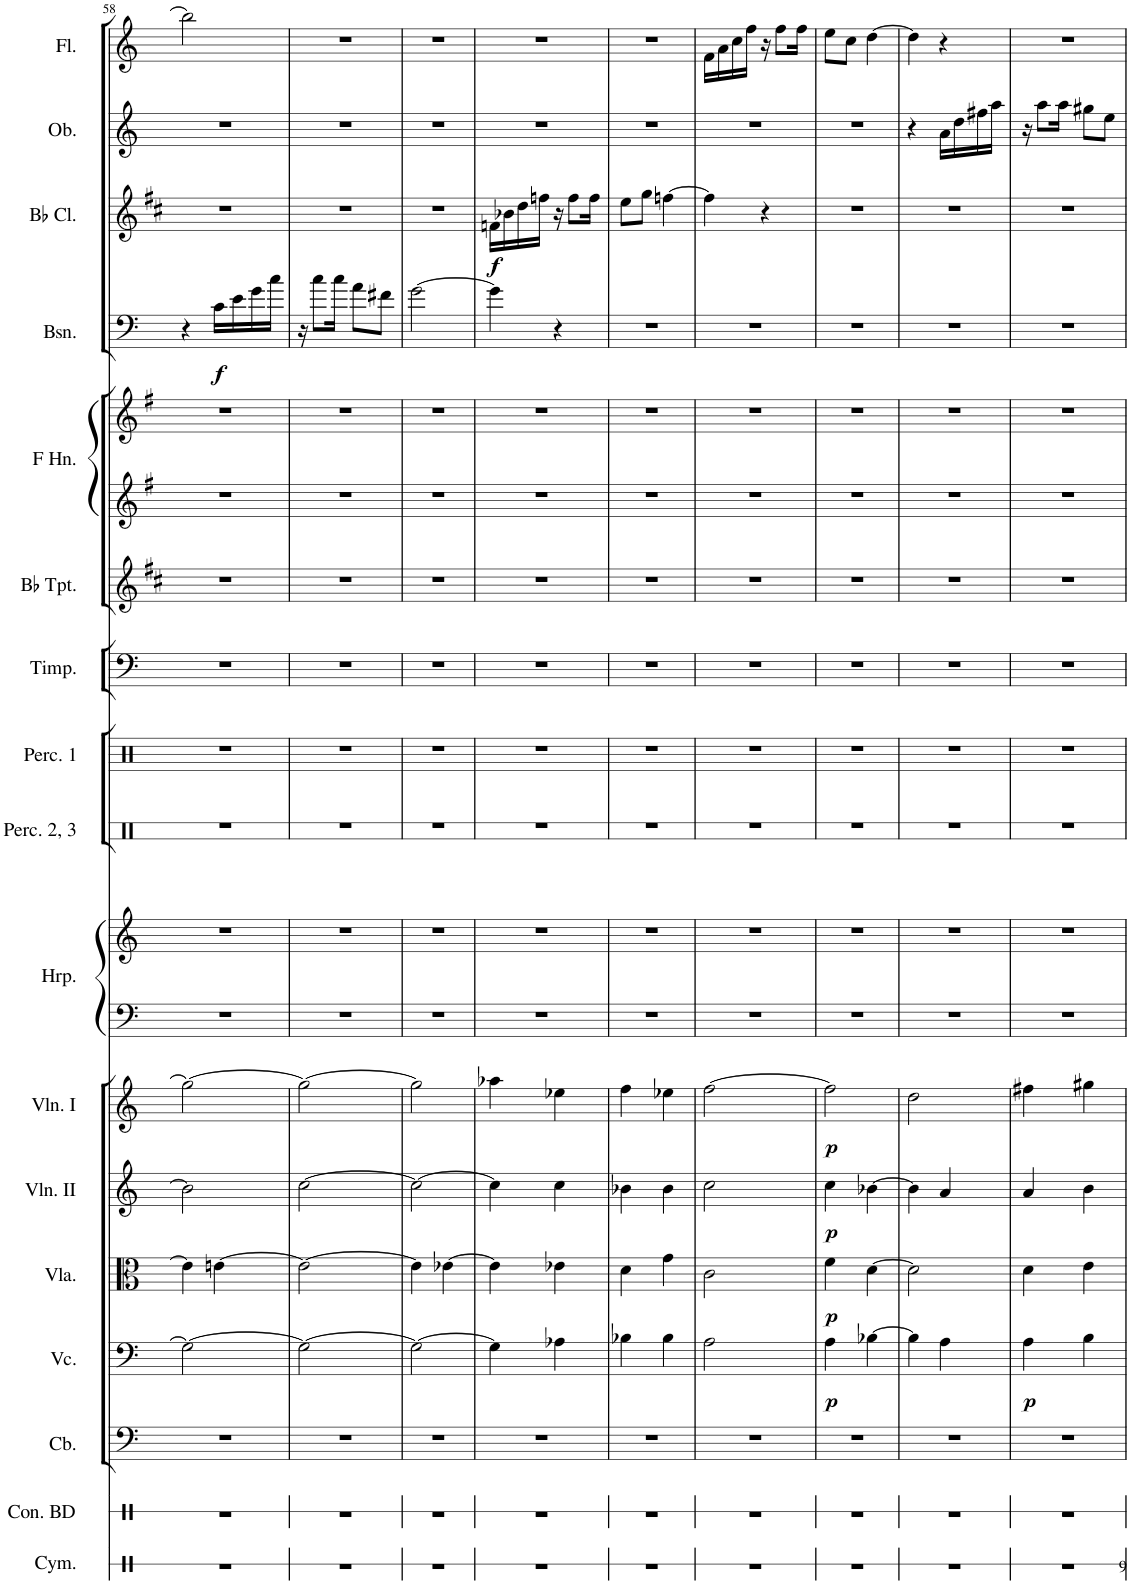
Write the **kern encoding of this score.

**kern	**kern	**kern	**kern	**dynam	**kern	**dynam	**kern	**dynam	**kern	**dynam	**kern	**kern	**kern	**kern	**kern	**kern	**kern	**kern	**kern	**dynam	**kern	**dynam	**kern	**kern
*part17	*part16	*part15	*part14	*part14	*part13	*part13	*part12	*part12	*part11	*part11	*part10	*part10	*part9	*part8	*part7	*part6	*part5	*part5	*part4	*part4	*part3	*part3	*part2	*part1
*staff19	*staff18	*staff17	*staff16	*staff16	*staff15	*staff15	*staff14	*staff14	*staff13	*staff13	*staff12	*staff11	*staff10	*staff9	*staff8	*staff7	*staff6	*staff5	*staff4	*staff4	*staff3	*staff3	*staff2	*staff1
*I"Cymbal	*I"Concert Bass Drum	*I"Contrabasses	*I"Violoncellos	*	*I"Violas	*	*I"Violins II	*	*I"Violins I	*	*I"Harp	*	*I"Percussion 2, 3	*I"Percussion 1	*I"Timpani	*I"Trumpets in Bb	*I"Horns in F	*	*I"Bassoons	*	*I"Clarinets in Bb	*	*I"Oboes	*I"Flutes
*I'Cym.	*I'Con. BD	*I'Cb.	*I'Vc.	*	*I'Vla.	*	*I'Vln. II	*	*I'Vln. I	*	*I'Hrp.	*	*I'Perc. 2, 3	*I'Perc. 1	*I'Timp.	*	*	*	*I'Bsn.	*	*	*	*I'Ob.	*I'Fl.
!!LO:PB:g=z
*clefX	*clefX	*clefF4	*clefF4	*	*clefC3	*	*clefG2	*	*clefG2	*	*clefF4	*clefG2	*clefX	*clefG2	*clefF4	*clefG2	*clefG2	*clefG2	*clefF4	*	*clefG2	*	*clefG2	*clefG2
*	*	*Trd7c12	*	*	*	*	*	*	*	*	*	*	*	*	*	*Trd1c2	*Trd4c7	*Trd4c7	*	*	*Trd1c2	*	*	*
*k[]	*k[]	*k[]	*k[]	*	*k[]	*	*k[]	*	*k[]	*	*k[]	*k[]	*k[]	*k[]	*k[]	*k[f#c#]	*k[f#]	*k[f#]	*k[]	*	*k[f#c#]	*	*k[]	*k[]
*M2/4	*M2/4	*M2/4	*M2/4	*	*M2/4	*	*M2/4	*	*M2/4	*	*M2/4	*M2/4	*M2/4	*M2/4	*M2/4	*M2/4	*M2/4	*M2/4	*M2/4	*	*M2/4	*	*M2/4	*M2/4
=58	=58	=58	=58	=58	=58	=58	=58	=58	=58	=58	=58	=58	=58	=58	=58	=58	=58	=58	=58	=58	=58	=58	=58	=58
2r	2r	2r	2G\_	.	4e-\]	.	2b-\]	.	2gg\_	.	2r	2r	2r	2r	2r	2r	2r	2r	4r	.	2r	.	2r	2bb-\]
!	!	!	!	!	!	!	!	!	!	!	!	!	!	!	!	!	!	!	!	!LO:DY:b	!	!	!	!
.	.	.	.	.	[4en\	.	.	.	.	.	.	.	.	.	.	.	.	.	16c\LL	f	.	.	.	.
.	.	.	.	.	.	.	.	.	.	.	.	.	.	.	.	.	.	.	16e\	.	.	.	.	.
.	.	.	.	.	.	.	.	.	.	.	.	.	.	.	.	.	.	.	16g\	.	.	.	.	.
.	.	.	.	.	.	.	.	.	.	.	.	.	.	.	.	.	.	.	16cc\JJ	.	.	.	.	.
=59	=59	=59	=59	=59	=59	=59	=59	=59	=59	=59	=59	=59	=59	=59	=59	=59	=59	=59	=59	=59	=59	=59	=59	=59
2r	2r	2r	2G\_	.	2e\_	.	[2cc\	.	2gg\_	.	2r	2r	2r	2r	2r	2r	2r	2r	16r	.	2r	.	2r	2r
.	.	.	.	.	.	.	.	.	.	.	.	.	.	.	.	.	.	.	8cc\L	.	.	.	.	.
.	.	.	.	.	.	.	.	.	.	.	.	.	.	.	.	.	.	.	16cc\Jk	.	.	.	.	.
.	.	.	.	.	.	.	.	.	.	.	.	.	.	.	.	.	.	.	8a\L	.	.	.	.	.
.	.	.	.	.	.	.	.	.	.	.	.	.	.	.	.	.	.	.	8f#X\J	.	.	.	.	.
=60	=60	=60	=60	=60	=60	=60	=60	=60	=60	=60	=60	=60	=60	=60	=60	=60	=60	=60	=60	=60	=60	=60	=60	=60
2r	2r	2r	2G\_	.	4e\]	.	2cc\_	.	2gg\]	.	2r	2r	2r	2r	2r	2r	2r	2r	[2g\	.	2r	.	2r	2r
.	.	.	.	.	[4e-X\	.	.	.	.	.	.	.	.	.	.	.	.	.	.	.	.	.	.	.
=61	=61	=61	=61	=61	=61	=61	=61	=61	=61	=61	=61	=61	=61	=61	=61	=61	=61	=61	=61	=61	=61	=61	=61	=61
!	!	!	!	!	!	!	!	!	!	!	!	!	!	!	!	!	!	!	!	!	!	!LO:DY:b	!	!
2r	2r	2r	4G\]	.	4e-\]	.	4cc\]	.	4aa-X\	.	2r	2r	2r	2r	2r	2r	2r	2r	4g\]	.	16fn\LL	f	2r	2r
.	.	.	.	.	.	.	.	.	.	.	.	.	.	.	.	.	.	.	.	.	16b-X\	.	.	.
.	.	.	.	.	.	.	.	.	.	.	.	.	.	.	.	.	.	.	.	.	16dd\	.	.	.
.	.	.	.	.	.	.	.	.	.	.	.	.	.	.	.	.	.	.	.	.	16ffn\JJ	.	.	.
.	.	.	4A-X\	.	4e-X\	.	4cc\	.	4ee-X\	.	.	.	.	.	.	.	.	.	4r	.	16r	.	.	.
.	.	.	.	.	.	.	.	.	.	.	.	.	.	.	.	.	.	.	.	.	8ff\L	.	.	.
.	.	.	.	.	.	.	.	.	.	.	.	.	.	.	.	.	.	.	.	.	16ff\Jk	.	.	.
=62	=62	=62	=62	=62	=62	=62	=62	=62	=62	=62	=62	=62	=62	=62	=62	=62	=62	=62	=62	=62	=62	=62	=62	=62
2r	2r	2r	4B-X\	.	4d\	.	4b-X\	.	4ff\	.	2r	2r	2r	2r	2r	2r	2r	2r	2r	.	8ee\L	.	2r	2r
.	.	.	.	.	.	.	.	.	.	.	.	.	.	.	.	.	.	.	.	.	8gg\J	.	.	.
.	.	.	4B-\	.	4g\	.	4b-\	.	4ee-X\	.	.	.	.	.	.	.	.	.	.	.	[4ffn\	.	.	.
=63	=63	=63	=63	=63	=63	=63	=63	=63	=63	=63	=63	=63	=63	=63	=63	=63	=63	=63	=63	=63	=63	=63	=63	=63
2r	2r	2r	2A\	.	2c\	.	2cc\	.	[2ff\	.	2r	2r	2r	2r	2r	2r	2r	2r	2r	.	4ff\]	.	2r	16f\LL
.	.	.	.	.	.	.	.	.	.	.	.	.	.	.	.	.	.	.	.	.	.	.	.	16a\
.	.	.	.	.	.	.	.	.	.	.	.	.	.	.	.	.	.	.	.	.	.	.	.	16cc\
.	.	.	.	.	.	.	.	.	.	.	.	.	.	.	.	.	.	.	.	.	.	.	.	16ff\JJ
.	.	.	.	.	.	.	.	.	.	.	.	.	.	.	.	.	.	.	.	.	4r	.	.	16r
.	.	.	.	.	.	.	.	.	.	.	.	.	.	.	.	.	.	.	.	.	.	.	.	8ff\L
.	.	.	.	.	.	.	.	.	.	.	.	.	.	.	.	.	.	.	.	.	.	.	.	16ff\Jk
=64	=64	=64	=64	=64	=64	=64	=64	=64	=64	=64	=64	=64	=64	=64	=64	=64	=64	=64	=64	=64	=64	=64	=64	=64
!	!	!	!	!LO:DY:b	!	!LO:DY:b	!	!LO:DY:b	!	!LO:DY:b	!	!	!	!	!	!	!	!	!	!	!	!	!	!
2r	2r	2r	4A\	p	4f\	p	4cc\	p	2ff\]	p	2r	2r	2r	2r	2r	2r	2r	2r	2r	.	2r	.	2r	8ee\L
.	.	.	.	.	.	.	.	.	.	.	.	.	.	.	.	.	.	.	.	.	.	.	.	8cc\J
.	.	.	[4B-X\	.	[4d\	.	[4b-X\	.	.	.	.	.	.	.	.	.	.	.	.	.	.	.	.	[4dd\
=65	=65	=65	=65	=65	=65	=65	=65	=65	=65	=65	=65	=65	=65	=65	=65	=65	=65	=65	=65	=65	=65	=65	=65	=65
2r	2r	2r	4B-\]	.	2d\]	.	4b-\]	.	2dd\	.	2r	2r	2r	2r	2r	2r	2r	2r	2r	.	2r	.	4r	4dd\]
.	.	.	4A\	.	.	.	4a/	.	.	.	.	.	.	.	.	.	.	.	.	.	.	.	16a\LL	4r
.	.	.	.	.	.	.	.	.	.	.	.	.	.	.	.	.	.	.	.	.	.	.	16dd\	.
.	.	.	.	.	.	.	.	.	.	.	.	.	.	.	.	.	.	.	.	.	.	.	16ff#X\	.
.	.	.	.	.	.	.	.	.	.	.	.	.	.	.	.	.	.	.	.	.	.	.	16aa\JJ	.
=66	=66	=66	=66	=66	=66	=66	=66	=66	=66	=66	=66	=66	=66	=66	=66	=66	=66	=66	=66	=66	=66	=66	=66	=66
!	!	!	!	!LO:DY:b	!	!	!	!	!	!	!	!	!	!	!	!	!	!	!	!	!	!	!	!
2r	2r	2r	4A\	p	4d\	.	4a/	.	4ff#X\	.	2r	2r	2r	2r	2r	2r	2r	2r	2r	.	2r	.	16r	2r
.	.	.	.	.	.	.	.	.	.	.	.	.	.	.	.	.	.	.	.	.	.	.	8aa\L	.
.	.	.	.	.	.	.	.	.	.	.	.	.	.	.	.	.	.	.	.	.	.	.	16aa\Jk	.
.	.	.	4B\	.	4e\	.	4b\	.	4gg#X\	.	.	.	.	.	.	.	.	.	.	.	.	.	8gg#X\L	.
.	.	.	.	.	.	.	.	.	.	.	.	.	.	.	.	.	.	.	.	.	.	.	8ee\J	.
=	=	=	=	=	=	=	=	=	=	=	=	=	=	=	=	=	=	=	=	=	=	=	=	=
*-	*-	*-	*-	*-	*-	*-	*-	*-	*-	*-	*-	*-	*-	*-	*-	*-	*-	*-	*-	*-	*-	*-	*-	*-
